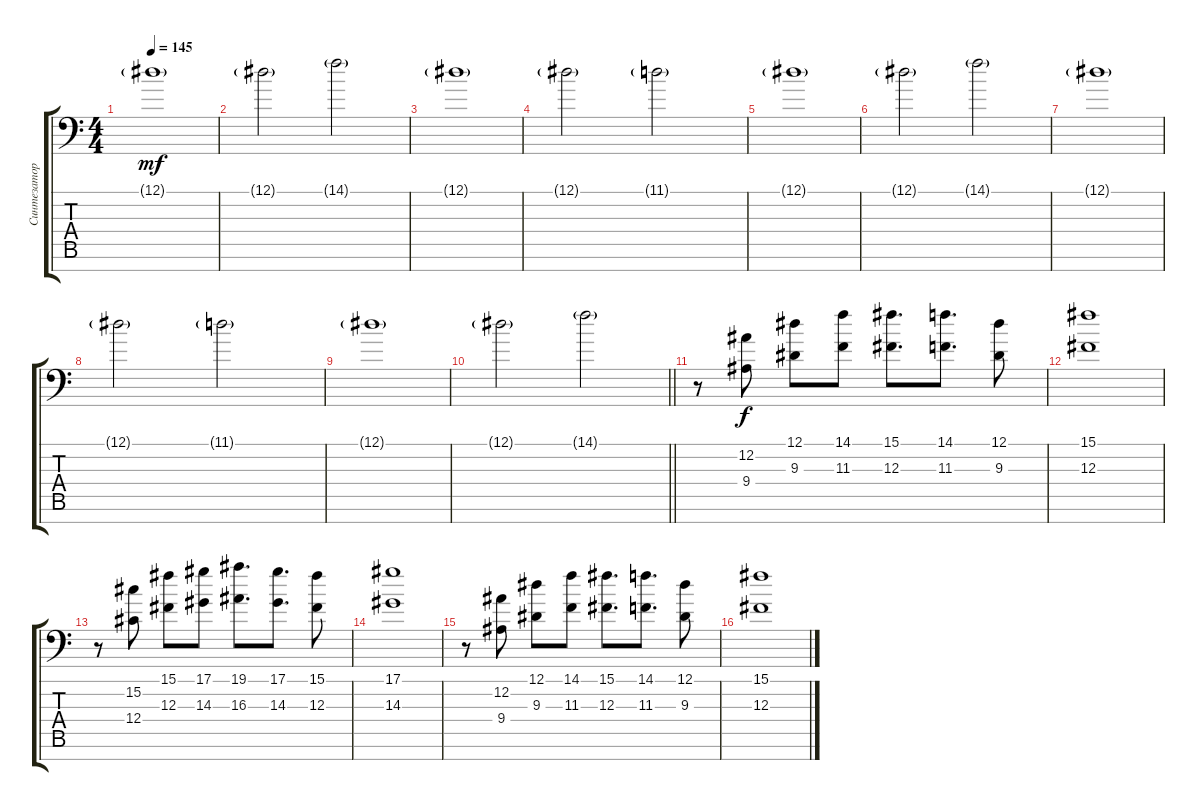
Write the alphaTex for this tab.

\track ("Синтезатор" "Синтезатор") {instrument electricgrandpiano}
\staff {score tabs}
\tuning (Eb4 Bb3 Gb3 Db3 Ab2 Eb2 Gb1) {hide}
\ts (4 4)
\tempo 145
\clef f4
\ks c
12.1{g}.1{dy mf} |
12.1{g}.2 14.1{g}.2 |
12.1{g}.1 |
12.1{g}.2 11.1{g}.2 |
12.1{g}.1 |
12.1{g}.2 14.1{g}.2 |
12.1{g}.1 |
12.1{g}.2 11.1{g}.2 |
12.1{g}.1 |
\barLineRight lightlight
12.1{g}.2 14.1{g}.2 |
r.8 (12.2 9.4).8{dy f} (12.1 9.3).8 (14.1 11.3).8 (15.1 12.3).8{d} (14.1 11.3).8{d} (12.1 9.3).8 |
(15.1 12.3).1 |
r.8 (15.2 12.4).8 (15.1 12.3).8 (17.1 14.3).8 (19.1 16.3).8{d} (17.1 14.3).8{d} (15.1 12.3).8 |
(17.1 14.3).1 |
r.8 (12.2 9.4).8 (12.1 9.3).8 (14.1 11.3).8 (15.1 12.3).8{d} (14.1 11.3).8{d} (12.1 9.3).8 |
(15.1 12.3).1
